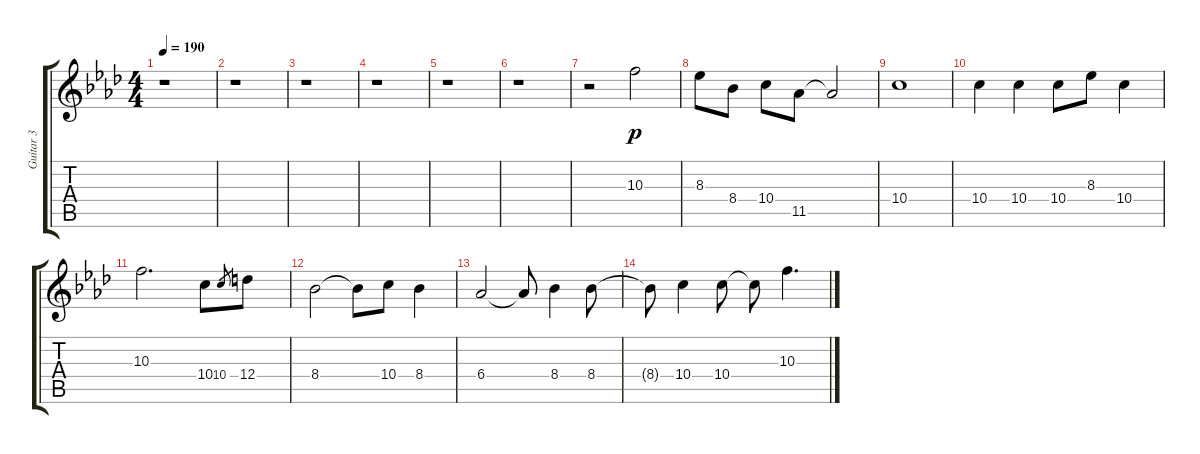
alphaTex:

\track ("Guitar 3" "Guitar 3") {instrument distortionguitar}
\staff {score tabs}
\tuning (E4 B3 G3 D3 A2 E2) {hide}
\ts (4 4)
\tempo 190
\clef g2
\ks ab
r.1{dy mf} |
r.1 |
r.1 |
r.1 |
r.1 |
r.1 |
r.2 10.3.2{dy p} |
8.3.8 8.4.8 10.4.8 11.5.8 11.5{t}.2 |
10.4.1 |
10.4.4 10.4.4 10.4.8 8.3.8 10.4.4 |
10.3.2{d} 10.4.8 10.4.8{gr} 12.4.8 |
8.4.2 8.4{t}.8 10.4.8 8.4.4 |
6.4.2 6.4{t}.8 8.4.4 8.4.8 |
8.4{t}.8 10.4.4 10.4.8 10.4{t}.8 10.3.4{d}
